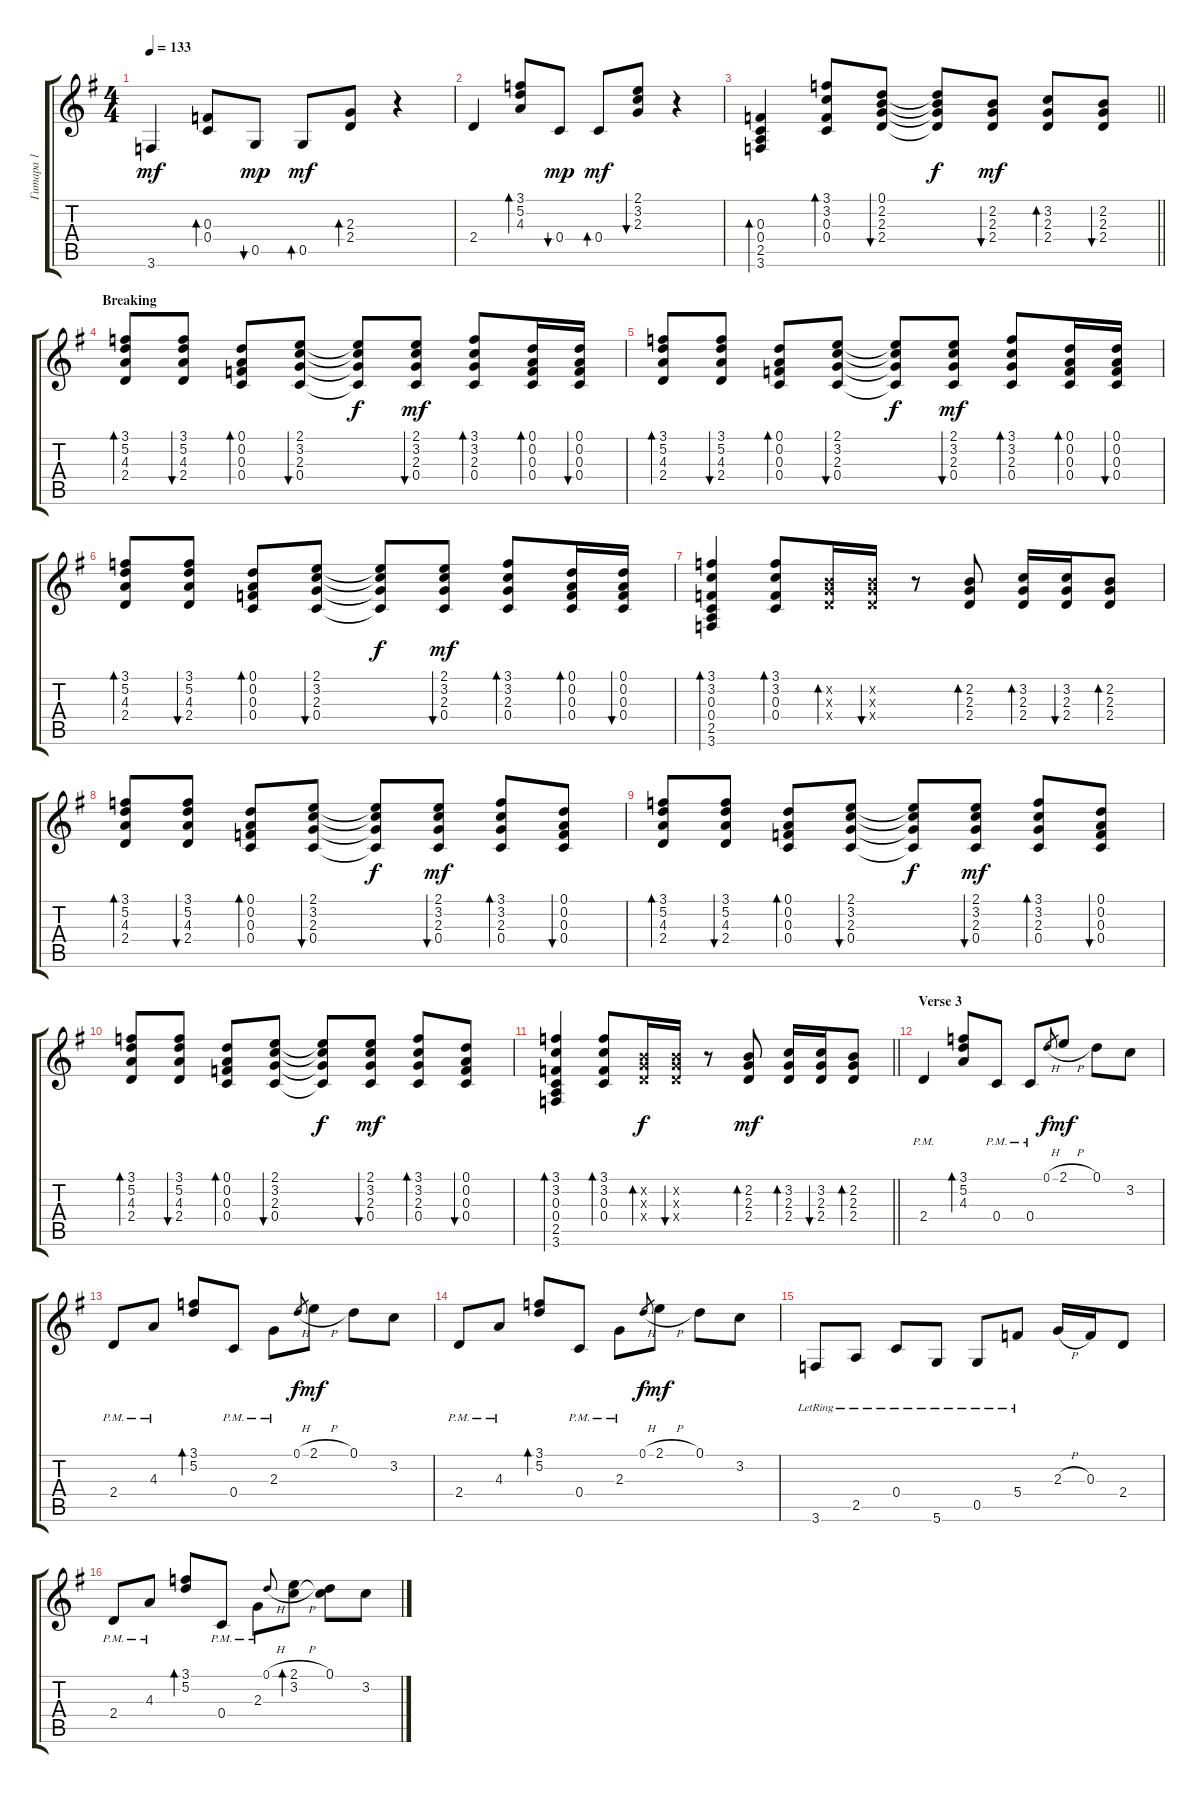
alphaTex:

\track ("Гитара 1" "Гитара 1") {instrument electricguitarclean}
\staff {score tabs}
\tuning (D4 A3 F3 C3 G2 D2) {hide}
\ts (4 4)
\tempo 133
\clef g2
\ks eminor
3.6.4{dy mf} (0.3 0.4).8{bd 30} 0.5.8{bu 30 dy mp} 0.5.8{bd 30 dy mf} (2.3 2.4).8{bd 30} r.4 |
2.4.4 (3.1 5.2 4.3).8{bd 30} 0.4.8{bu 60 dy mp} 0.4.8{bd 60 dy mf} (2.1 3.2 2.3).8{bu 60} r.4 |
\barLineRight lightlight
(0.3 0.4 2.5 3.6).4{bd 60} (3.1 3.2 0.3 0.4).8{bd 60} (0.1 2.2 2.3 2.4).8{bu 60} (0.1{t} 2.2{t} 2.3{t} 2.4{t}).8{dy f} (2.2 2.3 2.4).8{bu 60 dy mf} (3.2 2.3 2.4).8{bd 60} (2.2 2.3 2.4).8{bu 30} |
\section ("" "Breaking")
(3.1 5.2 4.3 2.4).8{bd 60} (3.1 5.2 4.3 2.4).8{bu 60} (0.1 0.2 0.3 0.4).8{bd 60} (2.1 3.2 2.3 0.4).8{bu 60} (2.1{t} 3.2{t} 2.3{t} 0.4{t}).8{dy f} (2.1 3.2 2.3 0.4).8{bu 60 dy mf} (3.1 3.2 2.3 0.4).8{bd 60} (0.1 0.2 0.3 0.4).16{bd 60} (0.1 0.2 0.3 0.4).16{bu 60} |
(3.1 5.2 4.3 2.4).8{bd 60} (3.1 5.2 4.3 2.4).8{bu 60} (0.1 0.2 0.3 0.4).8{bd 60} (2.1 3.2 2.3 0.4).8{bu 60} (2.1{t} 3.2{t} 2.3{t} 0.4{t}).8{dy f} (2.1 3.2 2.3 0.4).8{bu 60 dy mf} (3.1 3.2 2.3 0.4).8{bd 60} (0.1 0.2 0.3 0.4).16{bd 60} (0.1 0.2 0.3 0.4).16{bu 60} |
(3.1 5.2 4.3 2.4).8{bd 60} (3.1 5.2 4.3 2.4).8{bu 60} (0.1 0.2 0.3 0.4).8{bd 60} (2.1 3.2 2.3 0.4).8{bu 60} (2.1{t} 3.2{t} 2.3{t} 0.4{t}).8{dy f} (2.1 3.2 2.3 0.4).8{bu 60 dy mf} (3.1 3.2 2.3 0.4).8{bd 60} (0.1 0.2 0.3 0.4).16{bd 60} (0.1 0.2 0.3 0.4).16{bu 60} |
(3.1 3.2 0.3 0.4 2.5 3.6).4{bd 60} (3.1 3.2 0.3 0.4).8{bd 60} (2.2{x} 2.3{x} 2.4{x}).16{bd 60} (2.2{x} 2.3{x} 2.4{x}).16{bu 60} r.8 (2.2 2.3 2.4).8{bd 60} (3.2 2.3 2.4).16{bd 60} (3.2 2.3 2.4).16{bu 60} (2.2 2.3 2.4).8{bd 60} |
(3.1 5.2 4.3 2.4).8{bd 60} (3.1 5.2 4.3 2.4).8{bu 60} (0.1 0.2 0.3 0.4).8{bd 60} (2.1 3.2 2.3 0.4).8{bu 60} (2.1{t} 3.2{t} 2.3{t} 0.4{t}).8{dy f} (2.1 3.2 2.3 0.4).8{bu 60 dy mf} (3.1 3.2 2.3 0.4).8{bd 60} (0.1 0.2 0.3 0.4).8{bu 60} |
(3.1 5.2 4.3 2.4).8{bd 60} (3.1 5.2 4.3 2.4).8{bu 60} (0.1 0.2 0.3 0.4).8{bd 60} (2.1 3.2 2.3 0.4).8{bu 60} (2.1{t} 3.2{t} 2.3{t} 0.4{t}).8{dy f} (2.1 3.2 2.3 0.4).8{bu 60 dy mf} (3.1 3.2 2.3 0.4).8{bd 60} (0.1 0.2 0.3 0.4).8{bu 60} |
(3.1 5.2 4.3 2.4).8{bd 60} (3.1 5.2 4.3 2.4).8{bu 60} (0.1 0.2 0.3 0.4).8{bd 60} (2.1 3.2 2.3 0.4).8{bu 60} (2.1{t} 3.2{t} 2.3{t} 0.4{t}).8{dy f} (2.1 3.2 2.3 0.4).8{bu 60 dy mf} (3.1 3.2 2.3 0.4).8{bd 60} (0.1 0.2 0.3 0.4).8{bu 60} |
\barLineRight lightlight
(3.1 3.2 0.3 0.4 2.5 3.6).4{bd 60} (3.1 3.2 0.3 0.4).8{bd 60} (2.2{x} 2.3{x} 2.4{x}).16{bd 60 dy f} (2.2{x} 2.3{x} 2.4{x}).16{bu 60} r.8 (2.2 2.3 2.4).8{bd 60 dy mf} (3.2 2.3 2.4).16{bd 60} (3.2 2.3 2.4).16{bu 60} (2.2 2.3 2.4).8{bd 60} |
\section ("" "Verse 3")
2.4{pm}.4 (3.1 5.2 4.3).8{bd 30} 0.4{pm}.8 0.4{pm}.8 0.1{h}.8{gr dy f} 2.1{h}.8{dy mf} 0.1.8 3.2.8 |
2.4{pm}.8 4.3{pm}.8 (3.1 5.2).8{bd 60} 0.4{pm}.8 2.3{pm}.8 0.1{h}.8{gr dy f} 2.1{h}.8{dy mf} 0.1.8 3.2.8 |
2.4{pm}.8 4.3{pm}.8 (3.1 5.2).8{bd 60} 0.4{pm}.8 2.3{pm}.8 0.1{h}.8{gr dy f} 2.1{h}.8{dy mf} 0.1.8 3.2.8 |
3.6{lr}.8 2.5{lr}.8 0.4{lr}.8 5.6{lr}.8 0.5{lr}.8 5.4{lr}.8 2.3{h}.16 0.3.16 2.4.8 |
2.4{pm}.8 4.3{pm}.8 (3.1 5.2).8{bd 60} 0.4{pm}.8 2.3{pm}.8 0.1{h}.8{gr onbeat} (2.1{h} 3.2).8{bd 60} (0.1 3.2{t}).8 3.2.8
